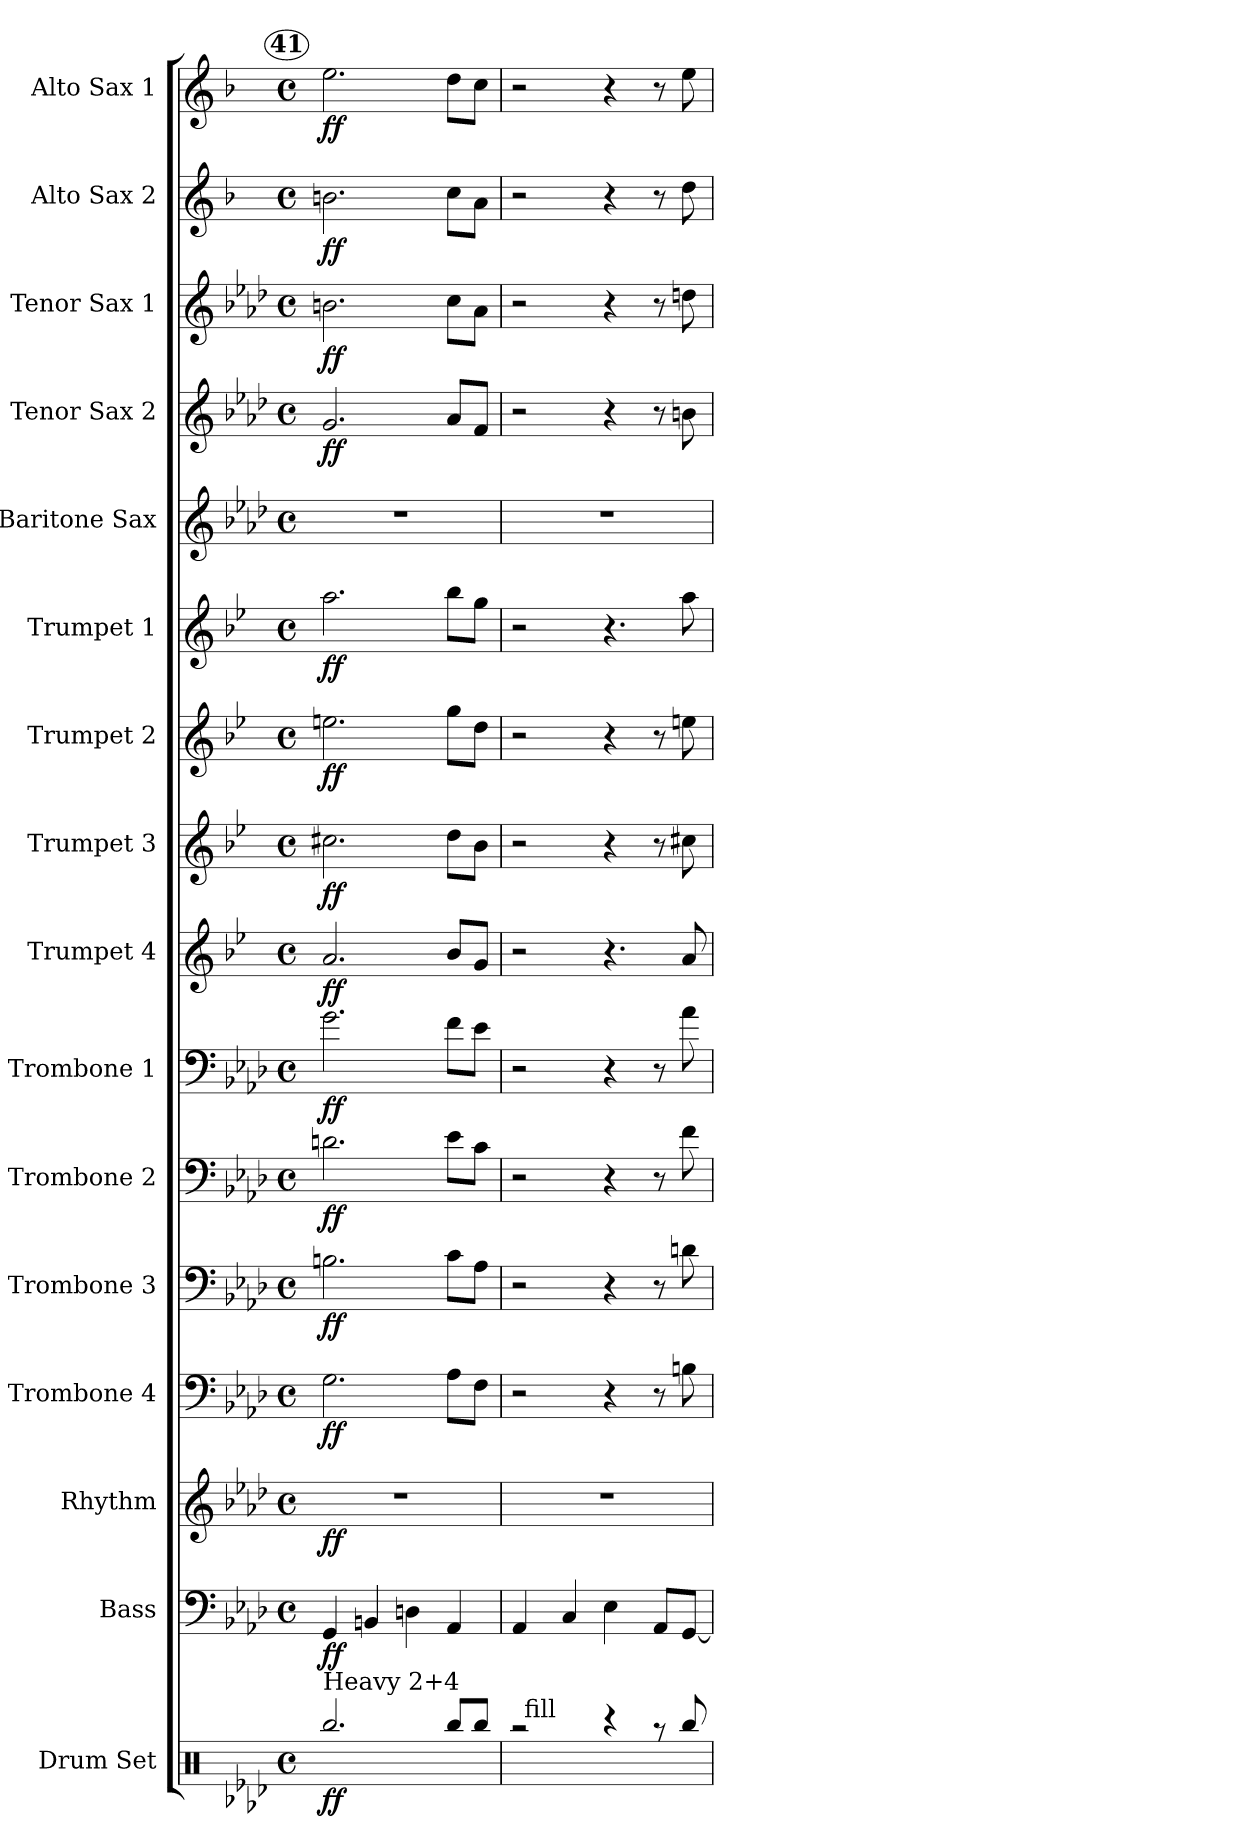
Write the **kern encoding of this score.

**kern	**dynam	**kern	**dynam	**kern	**dynam	**kern	**dynam	**kern	**dynam	**kern	**dynam	**kern	**dynam	**kern	**dynam	**kern	**dynam	**kern	**dynam	**kern	**dynam	**kern	**kern	**dynam	**kern	**dynam	**kern	**dynam	**kern	**dynam
*part16	*part16	*part15	*part15	*part14	*part14	*part13	*part13	*part12	*part12	*part11	*part11	*part10	*part10	*part9	*part9	*part8	*part8	*part7	*part7	*part6	*part6	*part5	*part4	*part4	*part3	*part3	*part2	*part2	*part1	*part1
*staff16	*staff16	*staff15	*staff15	*staff14	*staff14	*staff13	*staff13	*staff12	*staff12	*staff11	*staff11	*staff10	*staff10	*staff9	*staff9	*staff8	*staff8	*staff7	*staff7	*staff6	*staff6	*staff5	*staff4	*staff4	*staff3	*staff3	*staff2	*staff2	*staff1	*staff1
*I"Drum Set	*	*I"Bass	*	*I"Rhythm	*	*I"Trombone 4	*	*I"Trombone 3	*	*I"Trombone 2	*	*I"Trombone 1	*	*I"Trumpet 4	*	*I"Trumpet 3	*	*I"Trumpet 2	*	*I"Trumpet 1	*	*I"Baritone Sax	*I"Tenor Sax 2	*	*I"Tenor Sax 1	*	*I"Alto Sax 2	*	*I"Alto Sax 1	*
*I'Drums	*	*I'Bass	*	*	*	*I'Bone 4	*	*I'Bone 3	*	*I'Bone 2	*	*I'Bone 1	*	*I'Tpt 4	*	*I'Tpt 3	*	*I'Tpt 2	*	*I'Tpt 1	*	*I'Bari Sax	*I'Tenor 2	*	*I'Tenor 1	*	*I'Alto 2	*	*I'Alto 1	*
!!LO:PB:g=z
*clefX	*	*clefF4	*	*clefG2	*	*clefF4	*	*clefF4	*	*clefF4	*	*clefF4	*	*clefG2	*	*clefG2	*	*clefG2	*	*clefG2	*	*clefG2	*clefG2	*	*clefG2	*	*clefG2	*	*clefG2	*
*	*	*ITrd7c12	*	*ITrd7c12	*	*	*	*	*	*	*	*	*	*ITrd1c2	*	*ITrd1c2	*	*ITrd1c2	*	*ITrd1c2	*	*ITrd12c21	*ITrd8c14	*	*ITrd8c14	*	*ITrd5c9	*	*ITrd5c9	*
*k[b-e-a-d-]	*	*k[b-e-a-d-]	*	*k[b-e-a-d-]	*	*k[b-e-a-d-]	*	*k[b-e-a-d-]	*	*k[b-e-a-d-]	*	*k[b-e-a-d-]	*	*k[b-e-a-d-]	*	*k[b-e-a-d-]	*	*k[b-e-a-d-]	*	*k[b-e-a-d-]	*	*k[b-e-a-d-]	*k[b-e-a-d-]	*	*k[b-e-a-d-]	*	*k[b-e-a-d-]	*	*k[b-e-a-d-]	*
*A-:	*	*A-:	*	*A-:	*	*A-:	*	*A-:	*	*A-:	*	*A-:	*	*A-:	*	*A-:	*	*A-:	*	*A-:	*	*A-:	*A-:	*	*A-:	*	*A-:	*	*A-:	*
*M4/4	*	*M4/4	*	*M4/4	*	*M4/4	*	*M4/4	*	*M4/4	*	*M4/4	*	*M4/4	*	*M4/4	*	*M4/4	*	*M4/4	*	*M4/4	*M4/4	*	*M4/4	*	*M4/4	*	*M4/4	*
*met(c)	*	*met(c)	*	*met(c)	*	*met(c)	*	*met(c)	*	*met(c)	*	*met(c)	*	*met(c)	*	*met(c)	*	*met(c)	*	*met(c)	*	*met(c)	*met(c)	*	*met(c)	*	*met(c)	*	*met(c)	*
!!LO:REH:place=s1:a:B:enc=circle:fs=7.2:t=41
=41	=41	=41	=41	=41	=41	=41	=41	=41	=41	=41	=41	=41	=41	=41	=41	=41	=41	=41	=41	=41	=41	=41	=41	=41	=41	=41	=41	=41	=41	=41
*^	*	*	*	*	*	*	*	*	*	*	*	*	*	*	*	*	*	*	*	*	*	*	*	*	*	*	*	*	*	*
!LO:TX:a:t=Heavy 2+4	!	!	!	!	!	!	!	!	!	!	!	!	!	!	!	!	!	!	!	!	!	!	!	!	!	!	!	!	!	!	!
!	!	!LO:DY:b	!	!LO:DY:b	!	!LO:DY:b	!	!LO:DY:b	!	!LO:DY:b	!	!LO:DY:b	!	!LO:DY:b	!	!LO:DY:b	!	!LO:DY:b	!	!LO:DY:b	!	!LO:DY:b	!	!	!LO:DY:b	!	!LO:DY:b	!	!LO:DY:b	!	!LO:DY:b
4R/	2.Rbb/	ff	4GGG/	ff	1r	ff	2.G\	ff	2.Bn\	ff	2.dn\	ff	2.g\	ff	2.g/	ff	2.bn\	ff	2.ddn\	ff	2.gg\	ff	1r	2.G/	ff	2.Bn\	ff	2.dn\	ff	2.g\	ff
4R	.	.	4BBBn/	.	.	.	.	.	.	.	.	.	.	.	.	.	.	.	.	.	.	.	.	.	.	.	.	.	.	.	.
4R	.	.	4DDn\	.	.	.	.	.	.	.	.	.	.	.	.	.	.	.	.	.	.	.	.	.	.	.	.	.	.	.	.
4R	8Rbb/L	.	4AAA-/	.	.	.	8A-\L	.	8c\L	.	8e-\L	.	8f\L	.	8a-i/L	.	8cc\L	.	8ff\L	.	8aa-\L	.	.	8A-/L	.	8c\L	.	8e-\L	.	8f\L	.
.	8Rbb/J	.	.	.	.	.	8F\J	.	8A-\J	.	8c\J	.	8e-\J	.	8f/J	.	8a-\J	.	8cc\J	.	8ff\J	.	.	8F/J	.	8A-\J	.	8c\J	.	8e-\J	.
=42	=42	=42	=42	=42	=42	=42	=42	=42	=42	=42	=42	=42	=42	=42	=42	=42	=42	=42	=42	=42	=42	=42	=42	=42	=42	=42	=42	=42	=42	=42	=42
*	*^	*	*	*	*	*	*	*	*	*	*	*	*	*	*	*	*	*	*	*	*	*	*	*	*	*	*	*	*	*	*
4R	2raa	32ryy	.	4AAA-/	.	1r	.	2r	.	2r	.	2r	.	2r	.	2r	.	2r	.	2r	.	2r	.	1r	2r	.	2r	.	2r	.	2r	.
!	!	!LO:TX:a:t=fill	!	!	!	!	!	!	!	!	!	!	!	!	!	!	!	!	!	!	!	!	!	!	!	!	!	!	!	!	!	!
.	.	2ryy	.	.	.	.	.	.	.	.	.	.	.	.	.	.	.	.	.	.	.	.	.	.	.	.	.	.	.	.	.	.
4R	.	.	.	4CC/	.	.	.	.	.	.	.	.	.	.	.	.	.	.	.	.	.	.	.	.	.	.	.	.	.	.	.	.
4R	4rbb	.	.	4EE-\	.	.	.	4r	.	4r	.	4r	.	4r	.	4.r	.	4r	.	4r	.	4.r	.	.	4r	.	4r	.	4r	.	4r	.
.	.	4...ryy	.	.	.	.	.	.	.	.	.	.	.	.	.	.	.	.	.	.	.	.	.	.	.	.	.	.	.	.	.	.
4R	8raa	.	.	8AAA-/L	.	.	.	8r	.	8r	.	8r	.	8r	.	.	.	8r	.	8r	.	.	.	.	8r	.	8r	.	8r	.	8r	.
.	8Rbb/	.	.	[8GGG/J	.	.	.	8Bn\	.	8dn\	.	8f\	.	8a-\	.	8g/	.	8bn\	.	8ddn\	.	8gg\	.	.	8Bn\	.	8dn\	.	8f\	.	8g\	.
*v	*v	*v	*	*	*	*	*	*	*	*	*	*	*	*	*	*	*	*	*	*	*	*	*	*	*	*	*	*	*	*	*	*
=	=	=	=	=	=	=	=	=	=	=	=	=	=	=	=	=	=	=	=	=	=	=	=	=	=	=	=	=	=	=
*-	*-	*-	*-	*-	*-	*-	*-	*-	*-	*-	*-	*-	*-	*-	*-	*-	*-	*-	*-	*-	*-	*-	*-	*-	*-	*-	*-	*-	*-	*-
